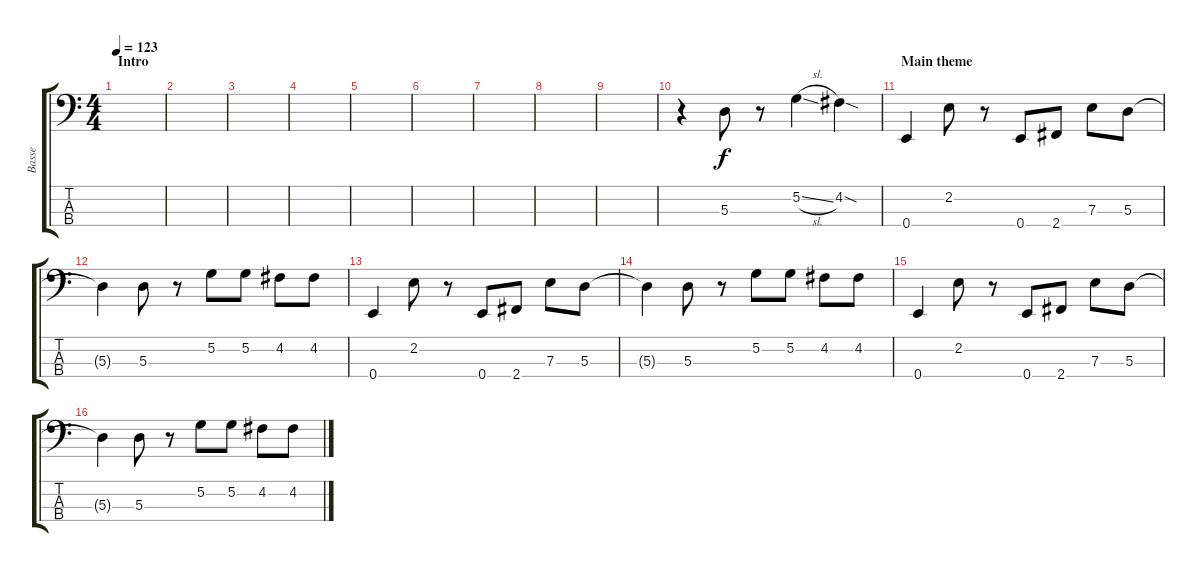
\track ("Basse" "Basse") {instrument slapbass1}
\staff {score tabs}
\tuning (G2 D2 A1 E1) {hide}
\ts (4 4)
\section ("" "Intro")
\tempo 123
\clef f4
\ks c
|
|
|
|
|
|
|
|
|
r.4 5.3.8 r.8 5.2{sl}.4 4.2{sod}.4 |
\section ("" "Main theme")
0.4.4 2.2.8 r.8 0.4.8 2.4.8 7.3.8 5.3.8 |
5.3{t}.4 5.3.8 r.8 5.2.8 5.2.8 4.2.8 4.2.8 |
0.4.4 2.2.8 r.8 0.4.8 2.4.8 7.3.8 5.3.8 |
5.3{t}.4 5.3.8 r.8 5.2.8 5.2.8 4.2.8 4.2.8 |
0.4.4 2.2.8 r.8 0.4.8 2.4.8 7.3.8 5.3.8 |
5.3{t}.4 5.3.8 r.8 5.2.8 5.2.8 4.2.8 4.2.8
